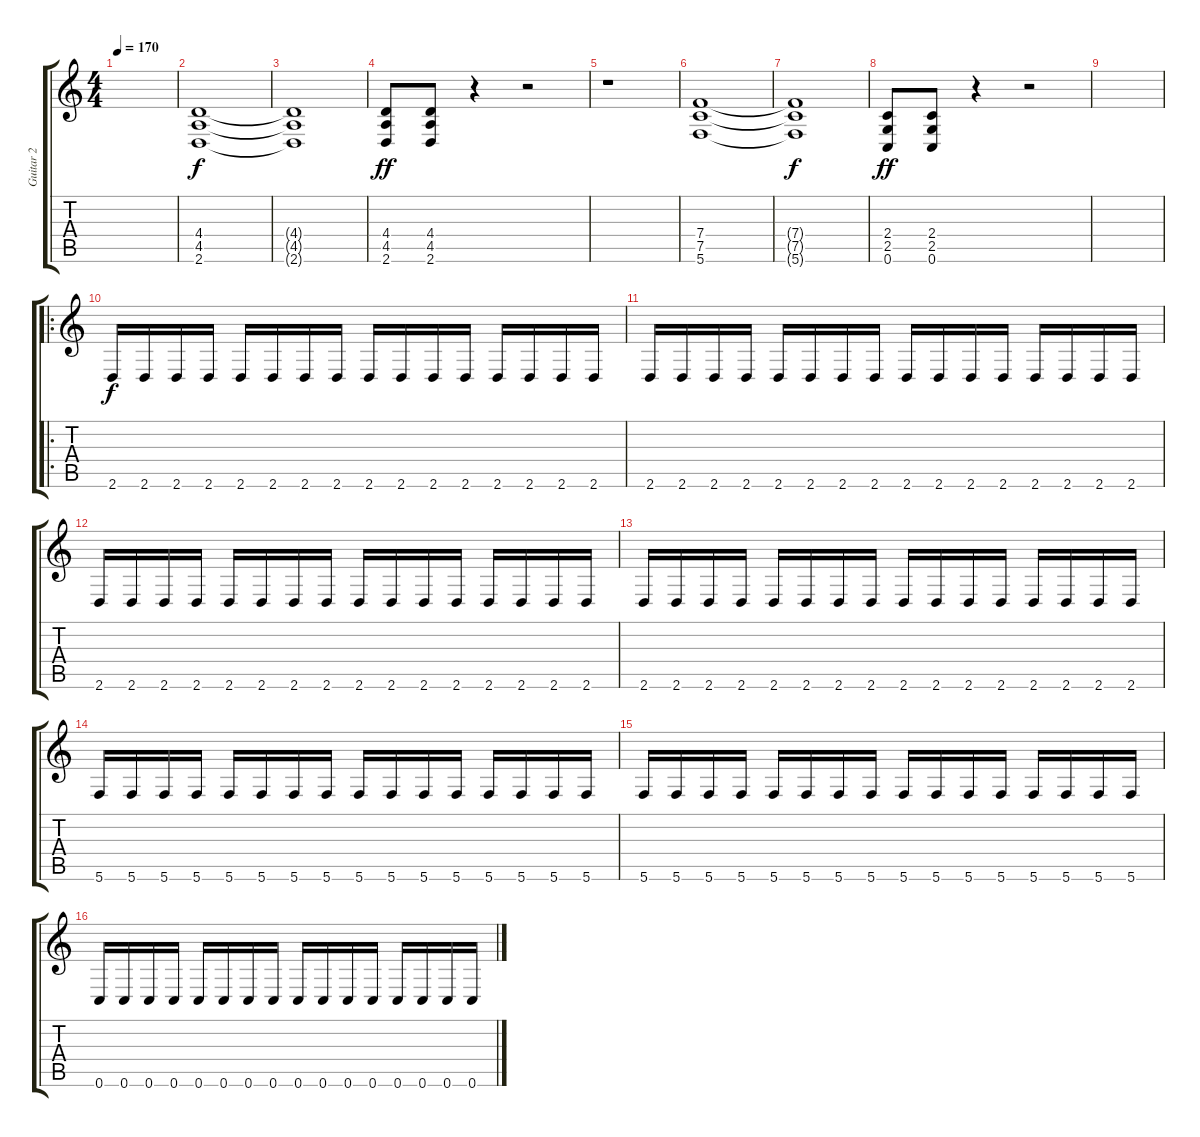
\track ("Guitar 2" "Guitar 2") {instrument distortionguitar}
\staff {score tabs}
\tuning (C4 G3 D3 Bb2 F2 C2) {hide}
\ts (4 4)
\tempo 170
\clef g2
\ks c
|
(4.4 4.5 2.6).1 |
(4.4{t} 4.5{t} 2.6{t}).1{dy f} |
(4.4 4.5 2.6).8{dy ff} (4.4 4.5 2.6).8 r.4 r.2 |
r.1 |
(7.4 7.5 5.6).1 |
(7.4{t} 7.5{t} 5.6{t}).1{dy f} |
(2.4 2.5 0.6).8{dy ff} (2.4 2.5 0.6).8 r.4 r.2 |
|
\ro
2.6.16{dy f} 2.6.16 2.6.16 2.6.16 2.6.16 2.6.16 2.6.16 2.6.16 2.6.16 2.6.16 2.6.16 2.6.16 2.6.16 2.6.16 2.6.16 2.6.16 |
2.6.16 2.6.16 2.6.16 2.6.16 2.6.16 2.6.16 2.6.16 2.6.16 2.6.16 2.6.16 2.6.16 2.6.16 2.6.16 2.6.16 2.6.16 2.6.16 |
2.6.16 2.6.16 2.6.16 2.6.16 2.6.16 2.6.16 2.6.16 2.6.16 2.6.16 2.6.16 2.6.16 2.6.16 2.6.16 2.6.16 2.6.16 2.6.16 |
2.6.16 2.6.16 2.6.16 2.6.16 2.6.16 2.6.16 2.6.16 2.6.16 2.6.16 2.6.16 2.6.16 2.6.16 2.6.16 2.6.16 2.6.16 2.6.16 |
5.6.16 5.6.16 5.6.16 5.6.16 5.6.16 5.6.16 5.6.16 5.6.16 5.6.16 5.6.16 5.6.16 5.6.16 5.6.16 5.6.16 5.6.16 5.6.16 |
5.6.16 5.6.16 5.6.16 5.6.16 5.6.16 5.6.16 5.6.16 5.6.16 5.6.16 5.6.16 5.6.16 5.6.16 5.6.16 5.6.16 5.6.16 5.6.16 |
0.6.16 0.6.16 0.6.16 0.6.16 0.6.16 0.6.16 0.6.16 0.6.16 0.6.16 0.6.16 0.6.16 0.6.16 0.6.16 0.6.16 0.6.16 0.6.16
